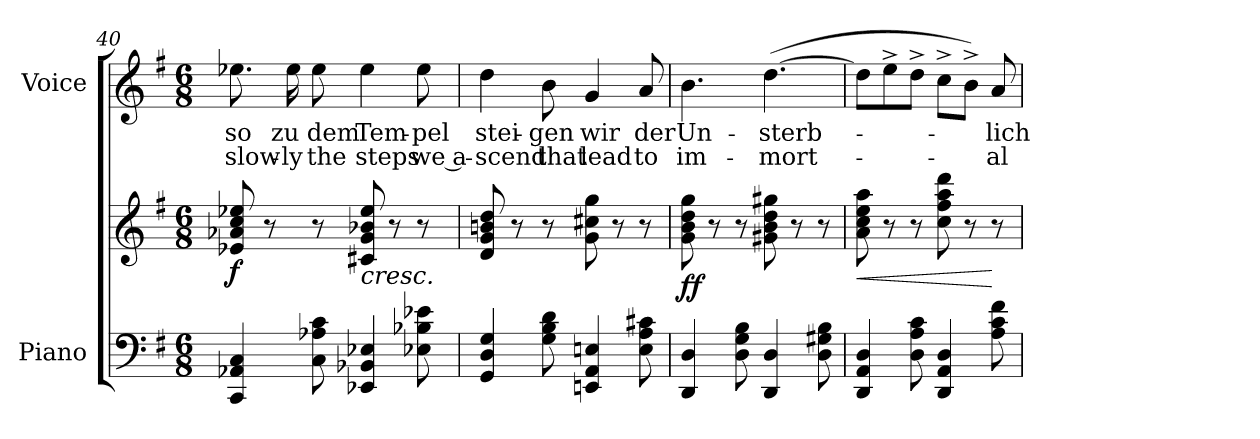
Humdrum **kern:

**kern	**kern	**dynam	**kern	**text	**text
*part2	*part2	*part2	*part1	*part1	*part1
*staff3	*staff2	*staff2/3	*staff1	*staff1	*staff1
*I"Piano	*	*	*I"Voice	*	*
*I'Pno	*	*	*	*	*
*clefF4	*clefG2	*	*clefG2	*	*
*k[f#]	*k[f#]	*	*k[f#]	*	*
*M6/8	*M6/8	*	*M6/8	*	*
=40	=40	=40	=40	=40	=40
!	!	!LO:DY:b	!	!	!
4CC/ 4AA-X/ 4C/	8e-X/ 8a-X/ 8cc/ 8ee-X/	f	8.ee-X\	so	slow-
.	8r	.	.	.	.
.	.	.	16ee-\	zu	-ly
8C\ 8A-X\ 8c\	8r	.	8ee-\	dem	the
!	!LO:TX:b:i:t=cresc.	!	!	!	!
4EE-X/ 4BB-X/ 4E-X/	8c#X/ 8g/ 8b-X/ 8ee-/	.	4ee-\	Tem-	steps
.	8r	.	.	.	.
8E-X\ 8B-X\ 8e-X\	8r	.	8ee-\	-pel	we a-
=41	=41	=41	=41	=41	=41
4GG/ 4D/ 4G/	8d/ 8g/ 8bn/ 8dd/	.	4dd\	stei-	-scend
.	8r	.	.	.	.
8G\ 8B\ 8d\	8r	.	8b\	-gen	that
4EEn/ 4AA/ 4En/	8g\ 8cc#X\ 8gg\	.	4g/	wir	lead
.	8r	.	.	.	.
8E\ 8A\ 8c#X\	8r	.	8a/	der	to
=42	=42	=42	=42	=42	=42
!	!	!LO:DY:b	!	!	!
4DD/ 4D/	8g\ 8b\ 8dd\ 8gg\	ff	4.b\	Un-	im-
.	8r	.	.	.	.
8D\ 8G\ 8B\	8r	.	.	.	.
4DD/ 4D/	8g#X\ 8b\ 8dd\ 8gg#X\	.	([4.dd\	-sterb-	-mort-
.	8r	.	.	.	.
8D\ 8G#X\ 8B\	8r	.	.	.	.
=43	=43	=43	=43	=43	=43
!	!	!LO:HP:b	!	!	!
4DD/ 4AA/ 4D/	8a\ 8cc\ 8ee\ 8aa\	<	8dd\L]	.	.
.	8r	.	8ee^\	.	.
8D\ 8A\ 8c\	8r	.	8dd^\J	.	.
4DD/ 4AA/ 4D/	8cc\ 8ff#\ 8aa\ 8ddd\	.	8cc^\L	.	.
.	8r	.	8b^\J)	.	.
8A\ 8c\ 8f#\	8r	[	8a/	-lich-	-al
=	=	=	=	=	=
*-	*-	*-	*-	*-	*-
